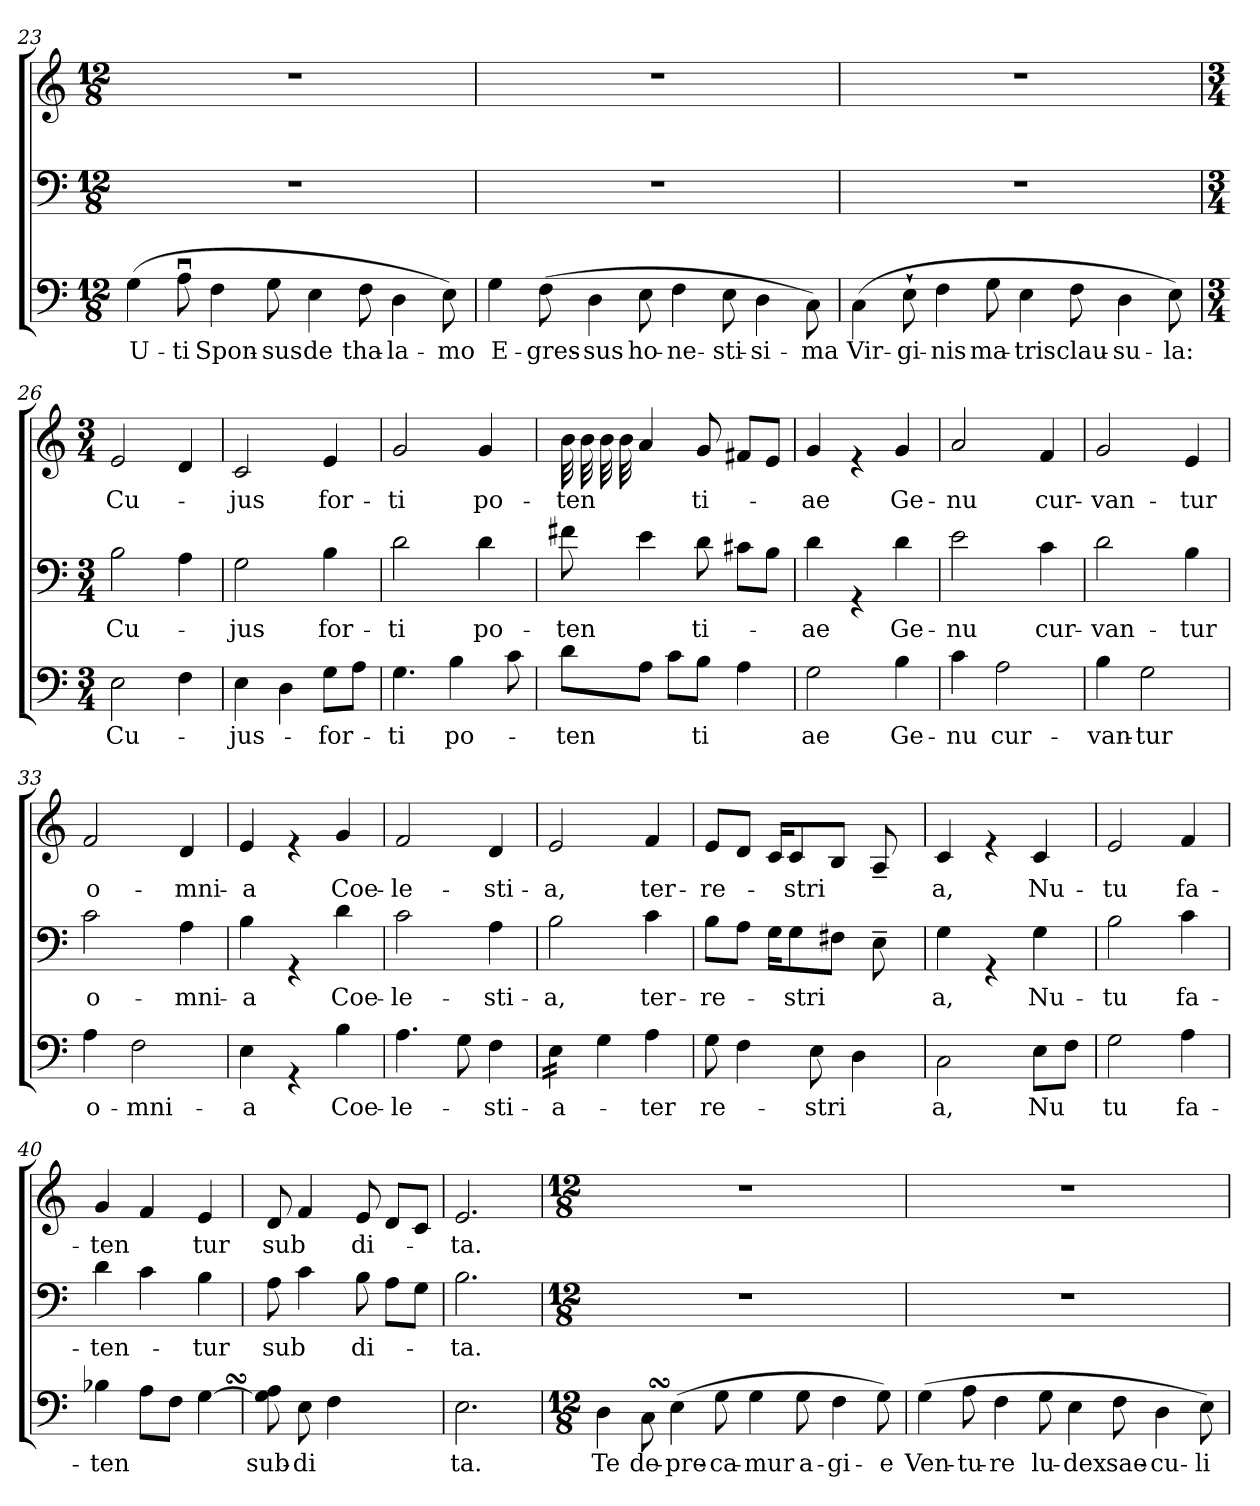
**kern	**text	**kern	**text	**kern	**text
*part3	*part3	*part2	*part2	*part1	*part1
*staff3	*staff3	*staff2	*staff2	*staff1	*staff1
*clefF4	*	*clefF4	*	*clefG2	*
*k[]	*	*k[]	*	*k[]	*
*C:	*	*C:	*	*C:	*
*M12/8	*	*M12/8	*	*M12/8	*
=23	=23	=23	=23	=23	=23
!	!LO:LY:b	!	!	!	!
(>4G\	U-	1.r	.	1.r	.
!	!LO:LY:b	!	!	!	!
8Au>\	-ti	.	.	.	.
!	!LO:LY:b	!	!	!	!
4F\	Spon-	.	.	.	.
!	!LO:LY:b	!	!	!	!
8G\	-sus	.	.	.	.
!	!LO:LY:b	!	!	!	!
4E\	de	.	.	.	.
!	!LO:LY:b	!	!	!	!
8F\	tha-	.	.	.	.
!	!LO:LY:b	!	!	!	!
4D\	-la-	.	.	.	.
!	!LO:LY:b	!	!	!	!
8E\)	-mo	.	.	.	.
!!LO:LB:g=z
=24	=24	=24	=24	=24	=24
!	!LO:LY:b	!	!	!	!
4G\	E-	1.r	.	1.r	.
!	!LO:LY:b	!	!	!	!
(>8F\	-gres-	.	.	.	.
!	!LO:LY:b	!	!	!	!
4D\	-sus	.	.	.	.
!	!LO:LY:b	!	!	!	!
8E\	ho-	.	.	.	.
!	!LO:LY:b	!	!	!	!
4F\	-ne-	.	.	.	.
!	!LO:LY:b	!	!	!	!
8E\	-sti-	.	.	.	.
!	!LO:LY:b	!	!	!	!
4D\	-si-	.	.	.	.
!	!LO:LY:b	!	!	!	!
8C\)	-ma	.	.	.	.
=25	=25	=25	=25	=25	=25
!	!LO:LY:b	!	!	!	!
(>4C\	Vir-	1.r	.	1.r	.
!	!LO:LY:b	!	!	!	!
8E`>\	-gi-	.	.	.	.
!	!LO:LY:b	!	!	!	!
4F\	-nis	.	.	.	.
!	!LO:LY:b	!	!	!	!
8G\	ma-	.	.	.	.
!	!LO:LY:b	!	!	!	!
4E\	-tris	.	.	.	.
!	!LO:LY:b	!	!	!	!
8F\	clau-	.	.	.	.
!	!LO:LY:b	!	!	!	!
4D\	-su-	.	.	.	.
!	!LO:LY:b	!	!	!	!
8E\)	-la:	.	.	.	.
!!LO:LB:g=z
=26	=26	=26	=26	=26	=26
*M3/4	*	*M3/4	*	*M3/4	*
!	!LO:LY:b	!	!LO:LY:b	!	!LO:LY:b
2E\	Cu-	2B\	Cu-	2e/	Cu-
4F\	.	4A\	.	4d/	.
=27	=27	=27	=27	=27	=27
!	!LO:LY:b	!	!LO:LY:b	!	!LO:LY:b
4E\	-jus-	2G\	-jus	2c/	-jus
4D\	.	.	.	.	.
!	!LO:LY:b	!	!LO:LY:b	!	!LO:LY:b
8G\L	-for-	4B\	for-	4e/	for-
8A\J	.	.	.	.	.
=28	=28	=28	=28	=28	=28
!	!LO:LY:b	!	!LO:LY:b	!	!LO:LY:b
4.G\	-ti	2d\	-ti	2g/	-ti
!	!LO:LY:b	!	!	!	!
4B\	po-	.	.	.	.
!	!	!	!LO:LY:b	!	!LO:LY:b
.	.	4d\	po-	4g/	po-
8c\	.	.	.	.	.
=29	=29	=29	=29	=29	=29
!	!LO:LY:b	!	!LO:LY:b	!	!LO:LY:b
*	*	*	*	*tremolo	*
8d\L	-ten	8f#X\	-ten	32b\	-ten
.	.	.	.	32b\	.
.	.	.	.	32b\	.
.	.	.	.	32b\	.
*	*	*	*	*Xtremolo	*
8A\J	.	4e\	.	4a/	.
8c\L	.	.	.	.	.
!	!LO:LY:b	!	!LO:LY:b	!	!LO:LY:b
8B\J	ti	8d\	ti-	8g/	ti-
4A\	.	8c#X\L	.	8f#X/L	.
.	.	8B\J	.	8e/J	.
=30	=30	=30	=30	=30	=30
!	!LO:LY:b	!	!LO:LY:b	!	!LO:LY:b
2G\	ae	4d\	-ae	4g/	-ae
.	.	4rGG	.	4re	.
!	!LO:LY:b	!	!LO:LY:b	!	!LO:LY:b
4B\	Ge-	4d\	Ge-	4g/	Ge-
!!LO:LB:g=z
=31	=31	=31	=31	=31	=31
!	!LO:LY:b	!	!LO:LY:b	!	!LO:LY:b
4c\	-nu	2e\	-nu	2a/	-nu
!	!LO:LY:b	!	!	!	!
2A\	cur-	.	.	.	.
!	!	!	!LO:LY:b	!	!LO:LY:b
.	.	4c\	cur-	4f/	cur-
=32	=32	=32	=32	=32	=32
!	!LO:LY:b	!	!LO:LY:b	!	!LO:LY:b
4B\	-van-	2d\	-van-	2g/	-van-
!	!LO:LY:b	!	!	!	!
2G\	-tur	.	.	.	.
!	!	!	!LO:LY:b	!	!LO:LY:b
.	.	4B\	-tur	4e/	-tur
=33	=33	=33	=33	=33	=33
!	!LO:LY:b	!	!LO:LY:b	!	!LO:LY:b
4A\	o-	2c\	o-	2f/	o-
!	!LO:LY:b	!	!	!	!
2F\	-mni-	.	.	.	.
!	!	!	!LO:LY:b	!	!LO:LY:b
.	.	4A\	-mni-	4d/	-mni-
=34	=34	=34	=34	=34	=34
!	!LO:LY:b	!	!LO:LY:b	!	!LO:LY:b
4E\	-a	4B\	-a	4e/	-a
4rGG	.	4rGG	.	4re	.
!	!LO:LY:b	!	!LO:LY:b	!	!LO:LY:b
4B\	Coe-	4d\	Coe-	4g/	Coe-
=35	=35	=35	=35	=35	=35
!	!LO:LY:b	!	!LO:LY:b	!	!LO:LY:b
4.A\	-le-	2c\	-le-	2f/	-le-
8G\	.	.	.	.	.
!	!LO:LY:b	!	!LO:LY:b	!	!LO:LY:b
4F\	-sti-	4A\	-sti-	4d/	-sti-
=36	=36	=36	=36	=36	=36
!	!LO:LY:b	!	!LO:LY:b	!	!LO:LY:b
*tremolo	*	*	*	*	*
16E\LL	-a-	2B\	-a,	2e/	-a,
16E\	.	.	.	.	.
16E\	.	.	.	.	.
16E\JJ	.	.	.	.	.
*Xtremolo	*	*	*	*	*
4G\	.	.	.	.	.
!	!LO:LY:b	!	!LO:LY:b	!	!LO:LY:b
4A\	-ter	4c\	ter-	4f/	ter-
!!LO:LB:g=z
=37	=37	=37	=37	=37	=37
!	!LO:LY:b	!	!LO:LY:b	!	!LO:LY:b
8G\	re-	8B\L	-re-	8e/L	-re-
4F\	.	8A\J	.	8d/J	.
.	.	16G>\KL	.	16c/KL	.
!	!	!	!LO:LY:b	!	!LO:LY:b
.	.	8G\	-stri	8c/	-stri
!	!LO:LY:b	!	!	!	!
8E\	-stri	.	.	.	.
.	.	8F#X\J	.	8B/J	.
4D\	.	.	.	.	.
.	.	8E~>\	.	8A~</	.
.	.	16ryy	.	16ryy	.
=38	=38	=38	=38	=38	=38
!	!LO:LY:b	!	!LO:LY:b	!	!LO:LY:b
2C\	a,	4G\	a,	4c/	a,
.	.	4rGG	.	4re	.
!	!LO:LY:b	!	!LO:LY:b	!	!LO:LY:b
8E\L	Nu	4G\	Nu-	4c/	Nu-
8F\J	.	.	.	.	.
=39	=39	=39	=39	=39	=39
!	!LO:LY:b	!	!LO:LY:b	!	!LO:LY:b
2G\	tu	2B\	-tu	2e/	-tu
!	!LO:LY:b	!	!LO:LY:b	!	!LO:LY:b
4A\	fa-	4c\	fa-	4f/	fa-
=40	=40	=40	=40	=40	=40
!	!LO:LY:b	!	!LO:LY:b	!	!LO:LY:b
4B-X\	-ten	4d\	-ten-	4g/	-ten
8A\L	.	4c\	.	4f/	.
8F\J	.	.	.	.	.
!	!	!	!LO:LY:b	!	!LO:LY:b
[>4GSSS\	.	4B\	-tur	4e/	tur
=41	=41	=41	=41	=41	=41
!	!LO:LY:b	!	!LO:LY:b	!	!LO:LY:b
8G\] 8A\	sub-	8A\	sub	8d/	sub
!	!LO:LY:b	!	!	!	!
8E\	-di	4c\	.	4f/	.
4F\	.	.	.	.	.
!	!	!	!LO:LY:b	!	!LO:LY:b
.	.	8B\	di-	8e/	di-
4ryy	.	8A\L	.	8d/L	.
.	.	8G\J	.	8c/J	.
=42	=42	=42	=42	=42	=42
!	!LO:LY:b	!	!LO:LY:b	!	!LO:LY:b
2.E\	ta.	2.B\	-ta.	2.e/	-ta.
!!LO:LB:g=z
=43	=43	=43	=43	=43	=43
*M12/8	*	*M12/8	*	*M12/8	*
!	!LO:LY:b	!	!	!	!
4D\	Te	1.r	.	1.r	.
!	!LO:LY:b	!	!	!	!
8CSSs\	de-	.	.	.	.
!	!LO:LY:b	!	!	!	!
(>4E\	-pre-	.	.	.	.
!	!LO:LY:b	!	!	!	!
8G\	-ca-	.	.	.	.
!	!LO:LY:b	!	!	!	!
4G\	-mur	.	.	.	.
!	!LO:LY:b	!	!	!	!
8G\	a-	.	.	.	.
!	!LO:LY:b	!	!	!	!
4F\	-gi-	.	.	.	.
!	!LO:LY:b	!	!	!	!
8G\)	-e	.	.	.	.
=44	=44	=44	=44	=44	=44
!	!LO:LY:b	!	!	!	!
(>4G\	Ven-	1.r	.	1.r	.
!	!LO:LY:b	!	!	!	!
8A\	-tu-	.	.	.	.
!	!LO:LY:b	!	!	!	!
4F\	-re	.	.	.	.
!	!LO:LY:b	!	!	!	!
8G\	lu-	.	.	.	.
!	!LO:LY:b	!	!	!	!
4E\	-dex	.	.	.	.
!	!LO:LY:b	!	!	!	!
8F\	sae-	.	.	.	.
!	!LO:LY:b	!	!	!	!
4D\	-cu-	.	.	.	.
!	!LO:LY:b	!	!	!	!
8E\)	-li	.	.	.	.
=	=	=	=	=	=
*-	*-	*-	*-	*-	*-
